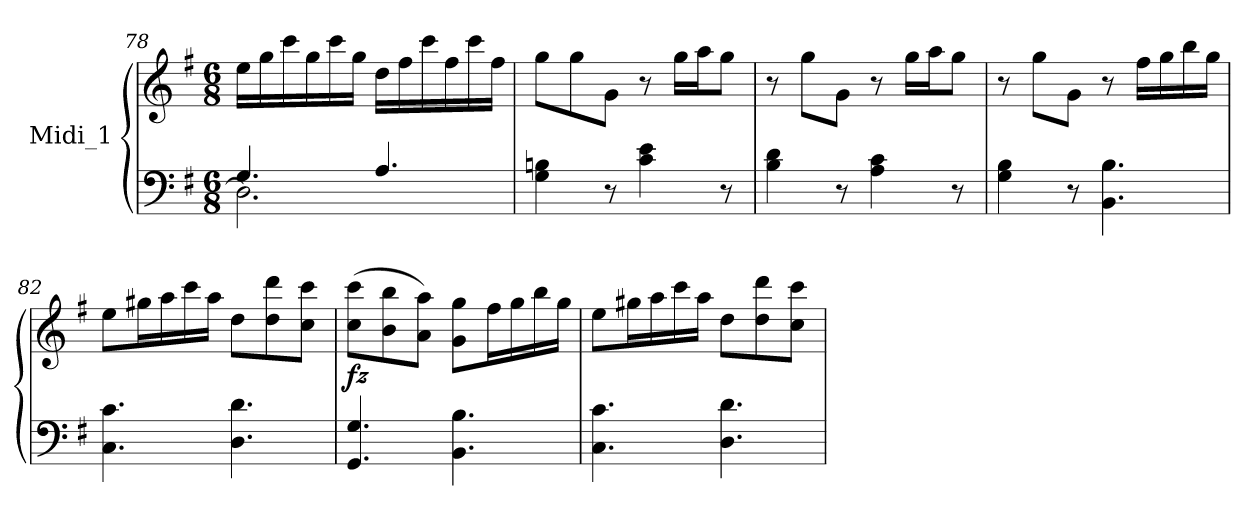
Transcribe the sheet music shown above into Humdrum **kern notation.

**kern	**kern	**dynam
*part1	*part1	*part1
*staff2	*staff1	*staff1/2
*I"Midi_1	*	*
!!LO:PB:g=z
*clefF4	*clefG2	*
*k[f#]	*k[f#]	*
*G:	*G:	*
*M6/8	*M6/8	*
=78	=78	=78
*^	*	*
4.G/	2.D\]	16ee\LL	.
.	.	16gg\	.
.	.	16ccc\	.
.	.	16gg\	.
.	.	16ccc\	.
.	.	16gg\JJ	.
4.A/	.	16dd\LL	.
.	.	16ff#\	.
.	.	16ccc\	.
.	.	16ff#\	.
.	.	16ccc\	.
.	.	16ff#\JJ	.
=79	=79	=79	=79
4G\ 4Bni\	2ryy	8gg\L	.
.	.	8gg\	.
8r	.	8g\J	.
4c\ 4e\	.	8r	.
.	4ryy	16gg\LL	.
.	.	16aa\J	.
8r	.	8gg\J	.
=80	=80	=80	=80
4B\ 4d\	2ryy	8r	.
.	.	8gg\L	.
8r	.	8g\J	.
4A\ 4c\	.	8r	.
.	4ryy	16gg\LL	.
.	.	16aa\J	.
8r	.	8gg\J	.
=81	=81	=81	=81
4G\ 4B\	2ryy	8r	.
.	.	8gg\L	.
8r	.	8g\J	.
4.BB\ 4.B\	.	8r	.
.	4ryy	16ff#\LL	.
.	.	16gg\	.
.	.	16bb\	.
.	.	16gg\JJ	.
=82	=82	=82	=82
4.C\ 4.c\	2ryy	8ee\L	.
.	.	16gg#X\L	.
.	.	16aa\	.
.	.	16ccc\	.
.	.	16aa\JJ	.
4.D\ 4.d\	.	8dd\L	.
.	4ryy	8dd\ 8ddd\	.
.	.	8cc\ 8ccc\J	.
*v	*v	*	*
!!LO:LB:g=z
=83	=83	=83
!	!	!LO:DY:b
4.GG/ 4.G/	(>8cc\ 8ccc\L	fz
.	8b\ 8bb\	.
.	8a\ 8aa\J)	.
4.BB\ 4.B\	8g\ 8gg\L	.
.	16ff#\L	.
.	16gg\	.
.	16bb\	.
.	16gg\JJ	.
=84	=84	=84
4.C\ 4.c\	8ee\L	.
.	16gg#X\L	.
.	16aa\	.
.	16ccc\	.
.	16aa\JJ	.
4.D\ 4.d\	8dd\L	.
.	8dd\ 8ddd\	.
.	8cc\ 8ccc\J	.
=	=	=
*-	*-	*-
